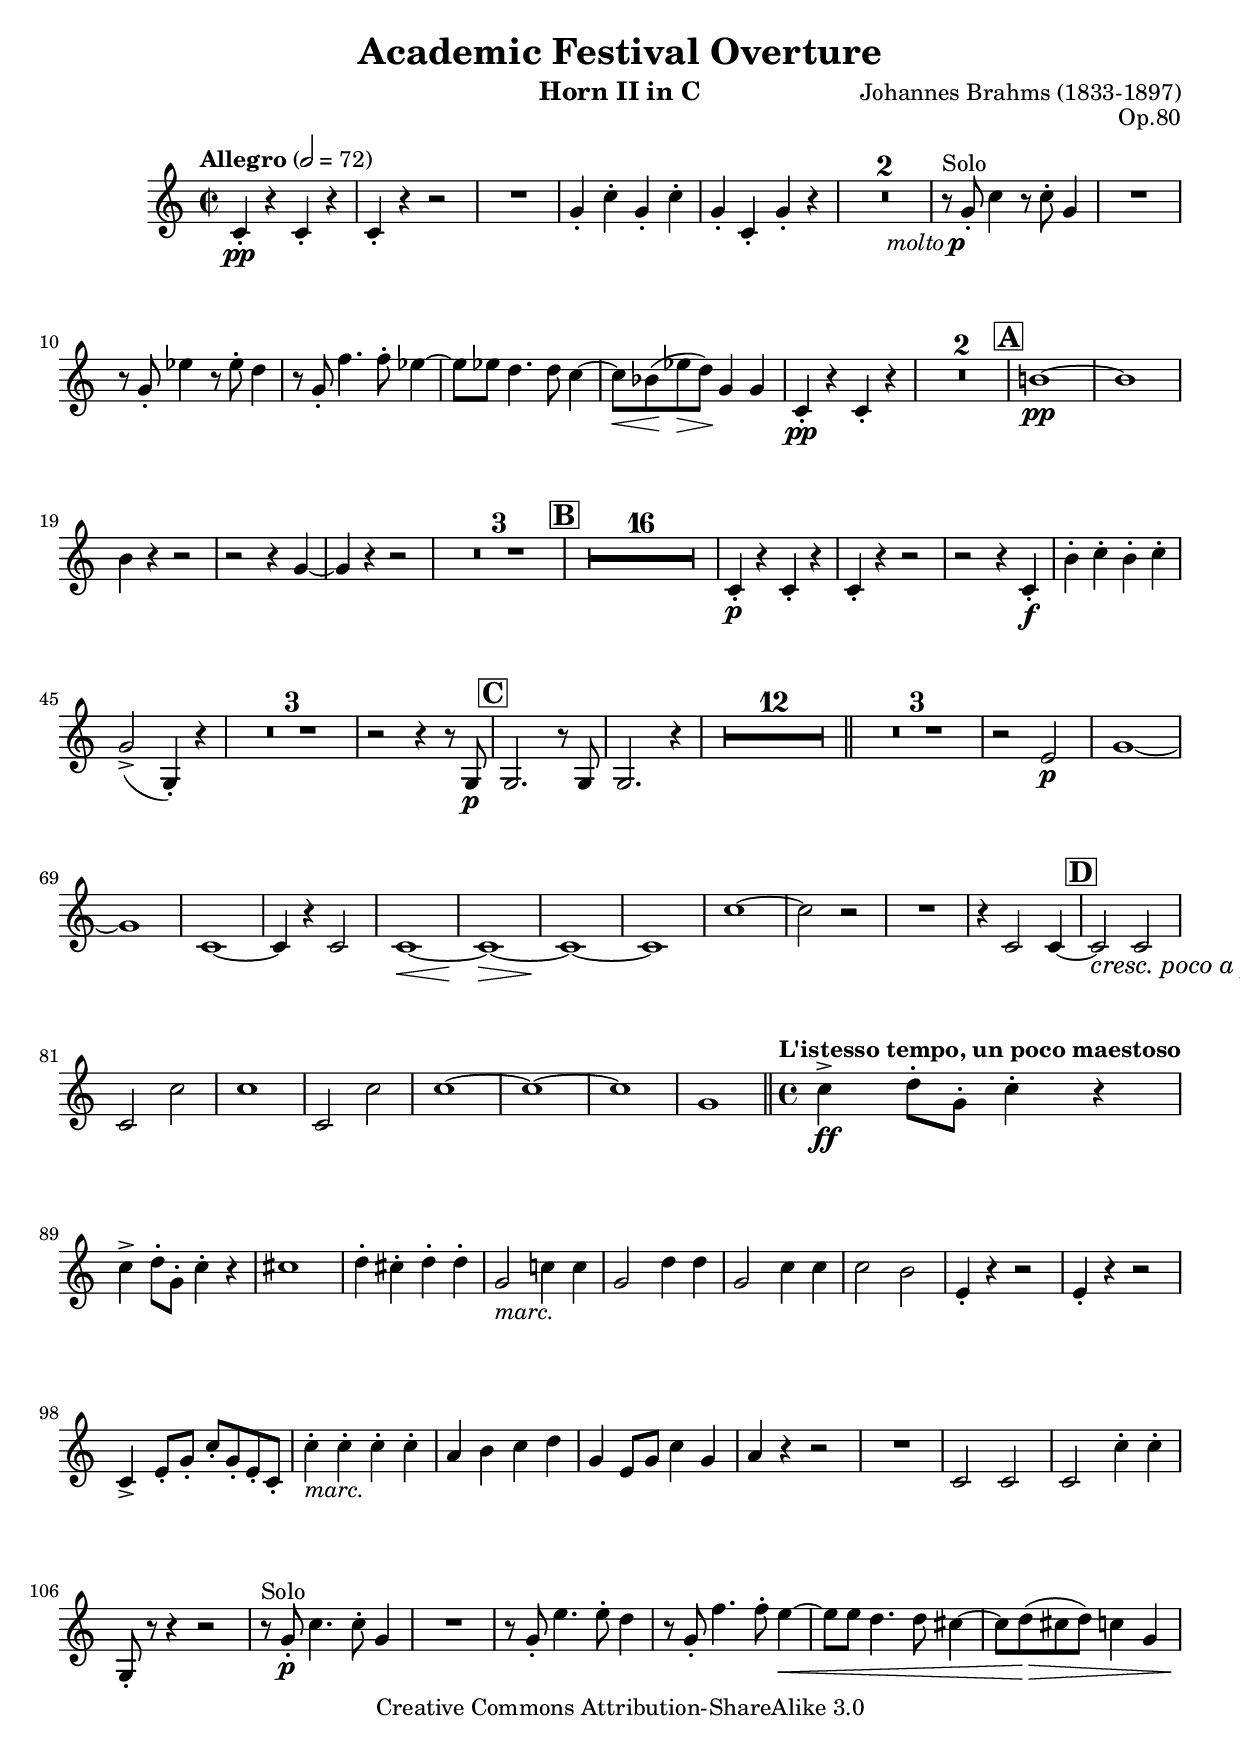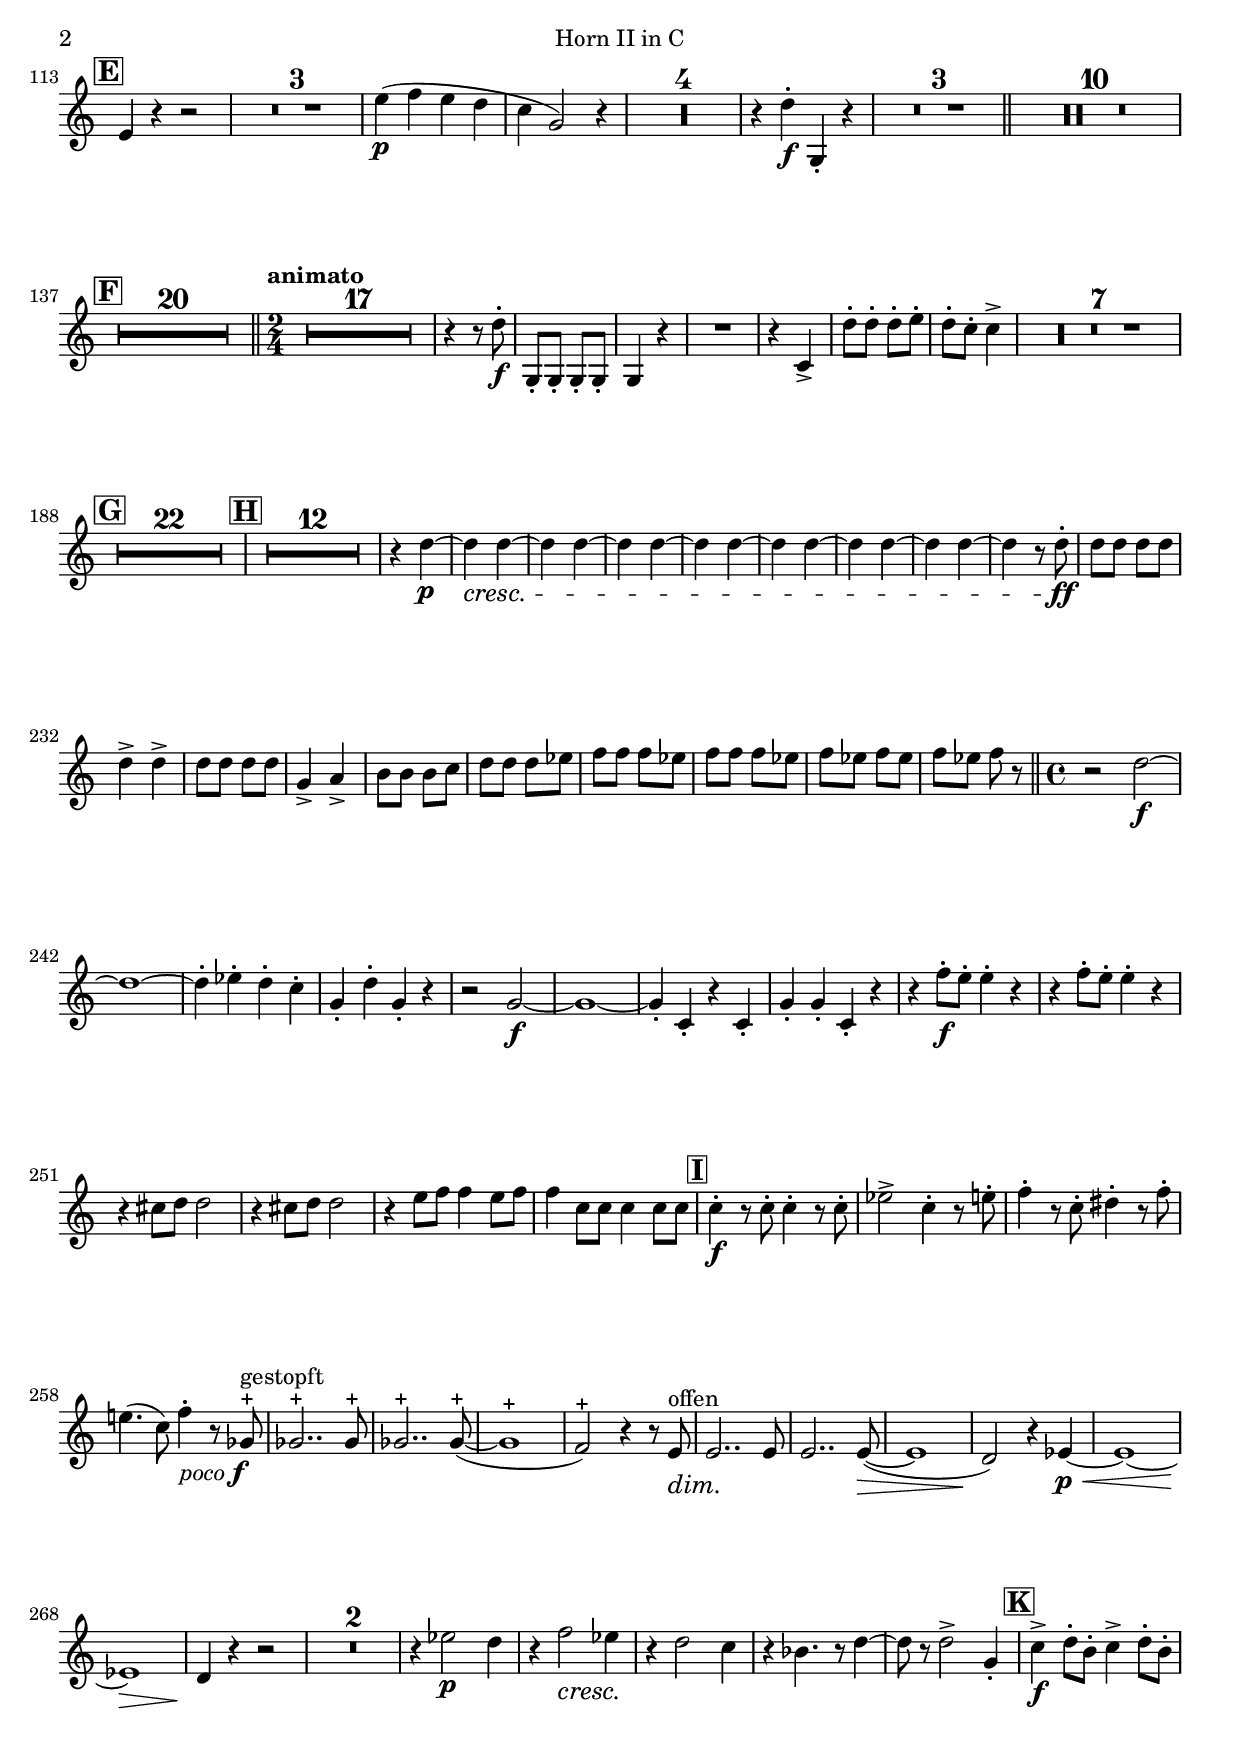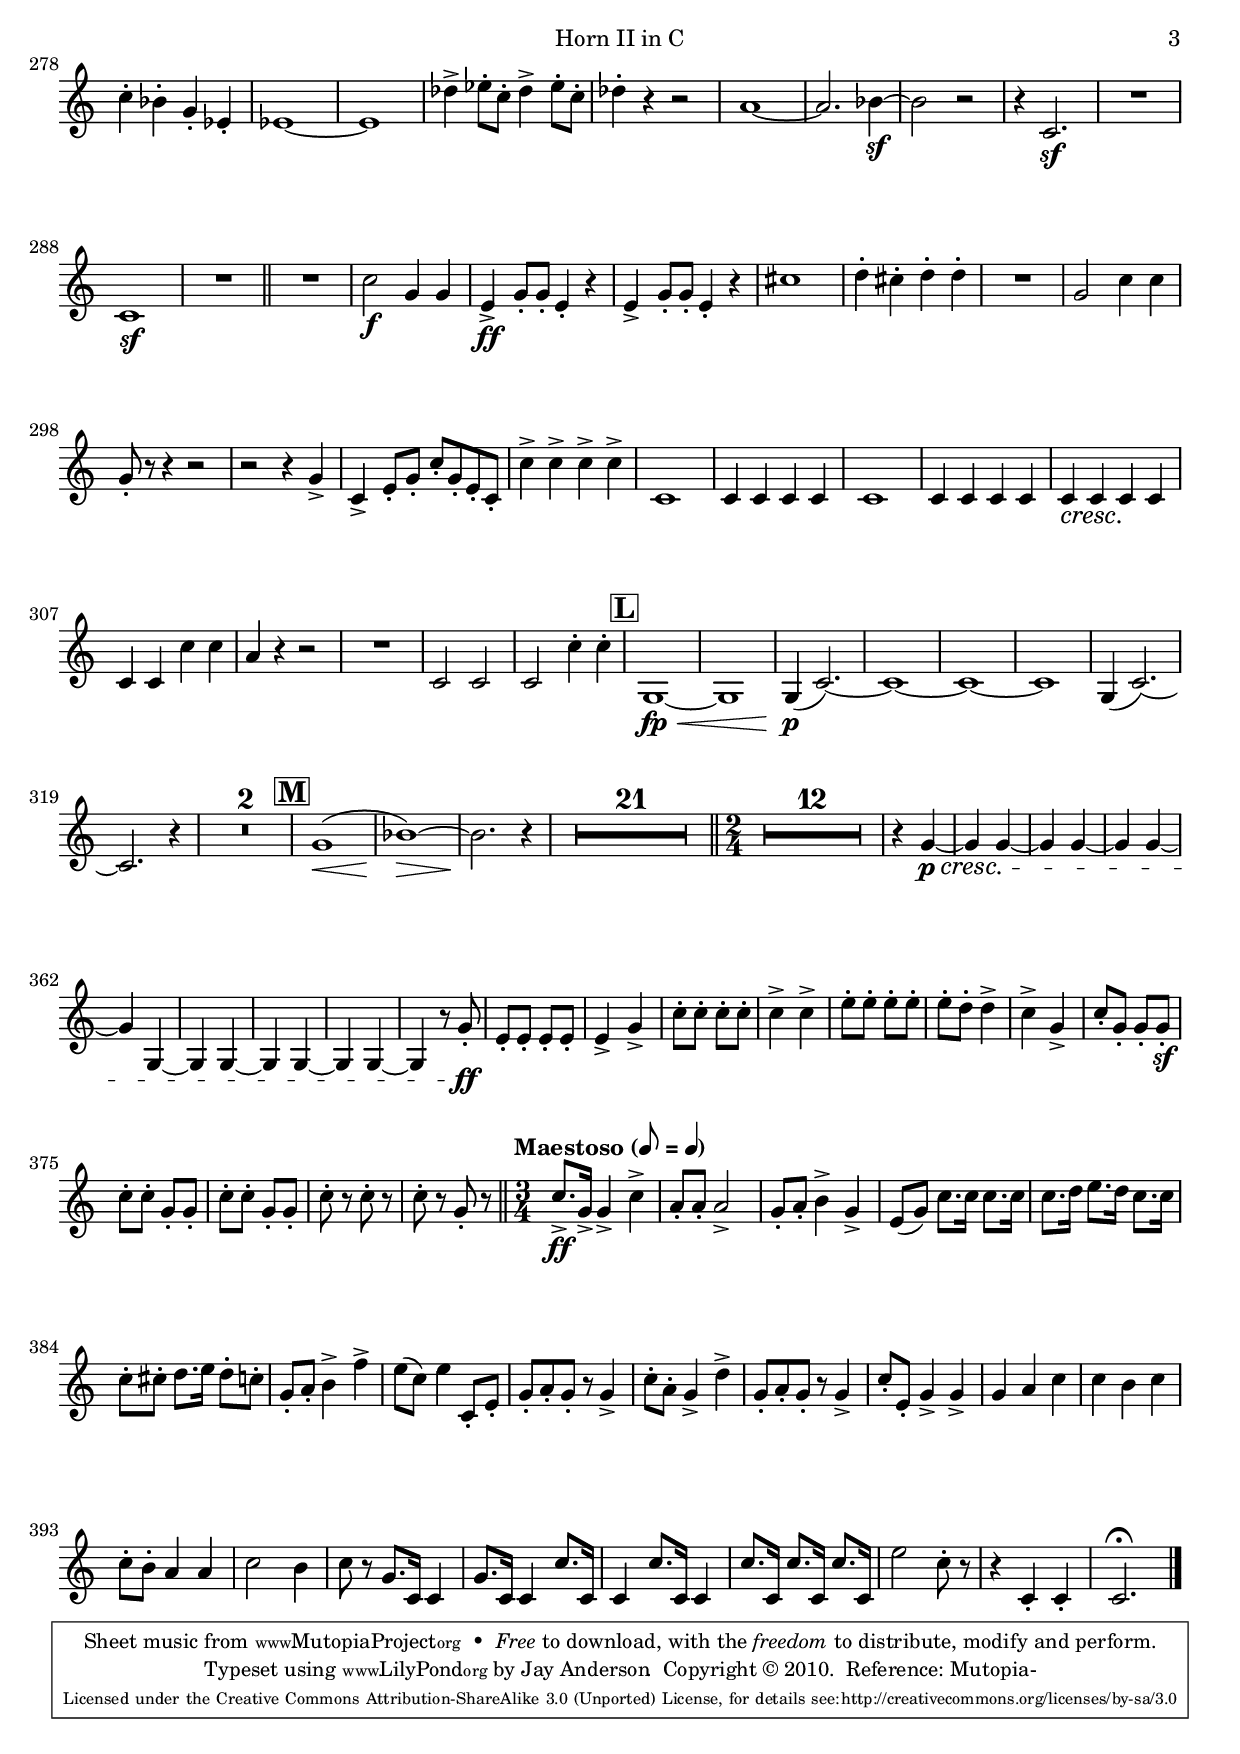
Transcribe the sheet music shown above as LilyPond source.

\version "2.13.51"

\include "defs.ily"
\include "horn2.ily"

instrument = "Horn II in C"

\include "header.ily"

\score
{
  \new Staff
  {
    << \removeWithTag #'score \hornTwo \outline >>
  }
}
